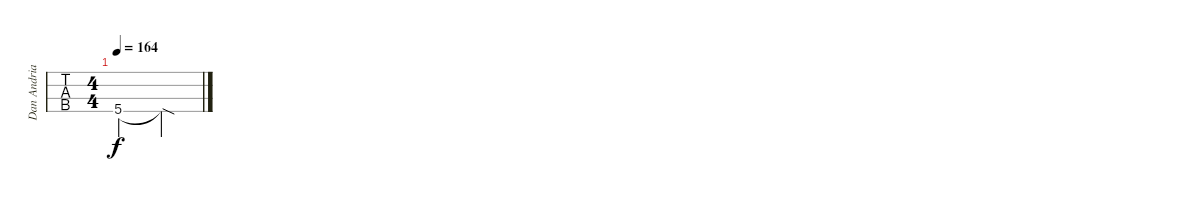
\track ("Dan Andriano - Bass" "Dan Andria") {instrument electricbassfinger}
\staff {tabs}
\tuning (G2 D2 A1 E1) {hide}
\ts (4 4)
\tempo 164
\clef f4
\ks c
5.4.2{dy f} 5.4{sod t}.2
